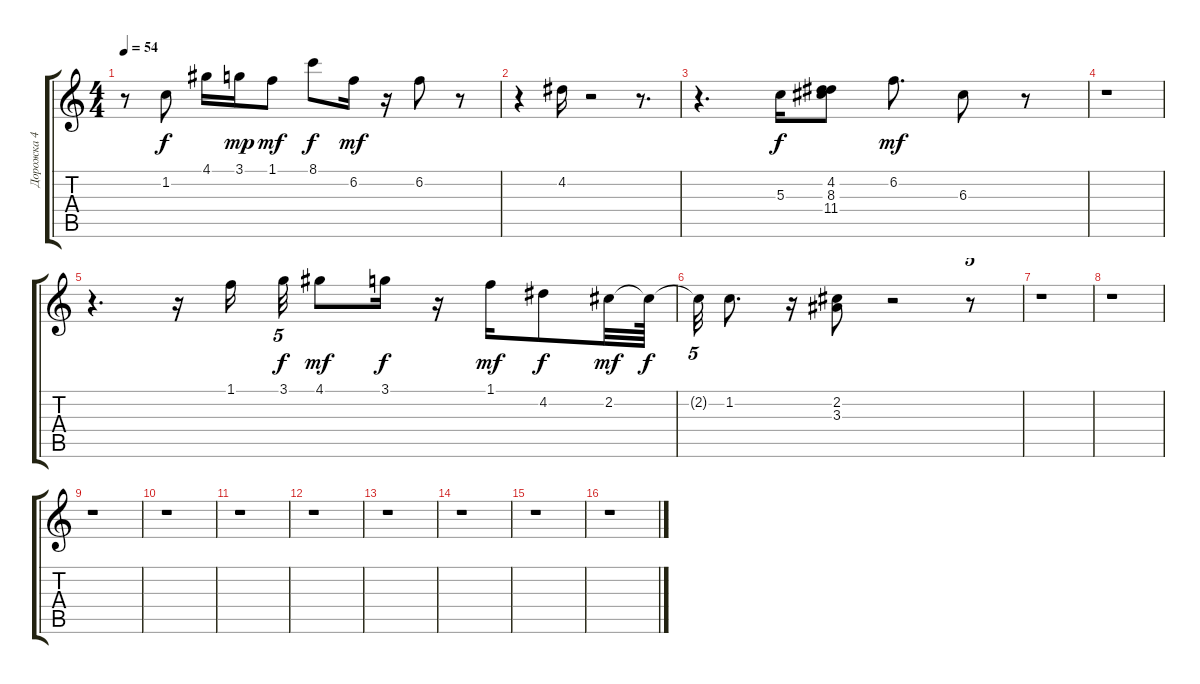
\track ("Дорожка 4" "Дорожка 4") {instrument acousticguitarnylon}
\staff {score tabs}
\tuning (E4 B3 G3 D3 A2 E2) {hide}
\ts (4 4)
\tempo 54
\clef g2
\ks c
r.8{dy f} 1.2.8 4.1.16 3.1.16{dy mp} 1.1.8{dy mf} 8.1.8{dy f} 6.2.16{dy mf} r.16 6.2.8 r.8 |
r.4 4.2.16 r.2 r.8{d} |
r.4{d} 5.3.16{dy f} (4.2 8.3 11.4).8 6.2.8{d dy mf} 6.3.8 r.8 |
r.1 |
r.4{d} r.16 1.1.16 3.1.32{tu (5 4) dy f} 4.1.8{dy mf} 3.1.16{dy f} r.16 1.1.16{dy mf} 4.2.8{dy f} 2.2.32{dy mf} 2.2{t}.64{dy f} |
2.2{t}.32{tu (5 4)} 1.2.8{d} r.16 (2.2 3.3).8 r.2 r.8{tu (5 4)} |
r.1 |
r.1 |
r.1 |
r.1 |
r.1 |
r.1 |
r.1 |
r.1 |
r.1 |
r.1
